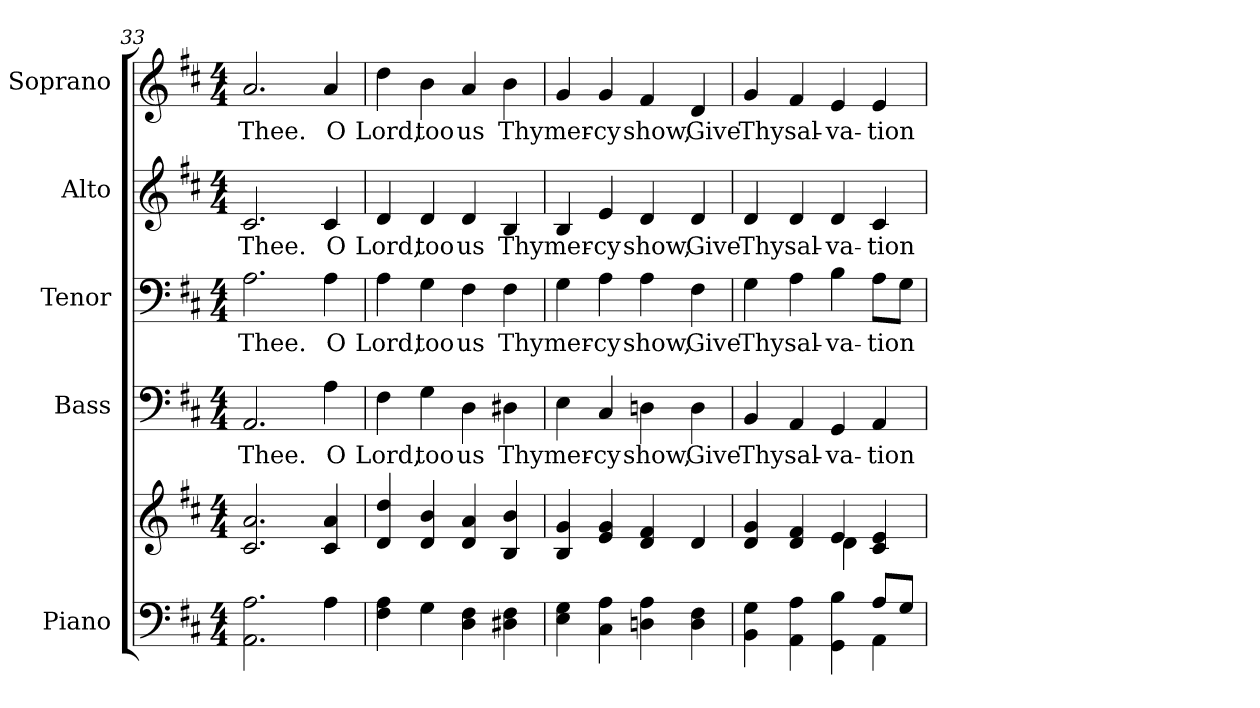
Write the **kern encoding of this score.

**kern	**kern	**kern	**text	**kern	**text	**kern	**text	**kern	**text
*part5	*part5	*part4	*part4	*part3	*part3	*part2	*part2	*part1	*part1
*staff6	*staff5	*staff4	*staff4	*staff3	*staff3	*staff2	*staff2	*staff1	*staff1
*I"Piano	*	*I"Bass	*	*I"Tenor	*	*I"Alto	*	*I"Soprano	*
*I'Pno.	*	*I'B.	*	*I'T.	*	*I'A.	*	*I'S.	*
*clefF4	*clefG2	*clefF4	*	*clefF4	*	*clefG2	*	*clefG2	*
*k[f#c#]	*k[f#c#]	*k[f#c#]	*	*k[f#c#]	*	*k[f#c#]	*	*k[f#c#]	*
*D:	*D:	*D:	*	*D:	*	*D:	*	*D:	*
*M4/4	*M4/4	*M4/4	*	*M4/4	*	*M4/4	*	*M4/4	*
=33	=33	=33	=33	=33	=33	=33	=33	=33	=33
!	!	!	!LO:LY:b:color=#000000	!	!	!	!	!	!
!	!	!	!	!	!LO:LY:b:color=#000000	!	!	!	!
!	!	!	!	!	!	!	!LO:LY:b:color=#000000	!	!
!	!	!	!	!	!	!	!	!	!LO:LY:b:color=#000000
2.AAi\ 2.Ai	2.c#i/ 2.ai	2.AAi/	Thee.	2.Ai\	Thee.	2.c#i/	Thee.	2.ai/	Thee.
!	!	!	!LO:LY:b:color=#000000	!	!	!	!	!	!
!	!	!	!	!	!LO:LY:b:color=#000000	!	!	!	!
!	!	!	!	!	!	!	!LO:LY:b:color=#000000	!	!
!	!	!	!	!	!	!	!	!	!LO:LY:b:color=#000000
4Ai\	4c#i/ 4ai	4Ai\	O	4Ai\	O	4c#i/	O	4ai/	O
=34	=34	=34	=34	=34	=34	=34	=34	=34	=34
!	!	!	!LO:LY:b:color=#000000	!	!	!	!	!	!
!	!	!	!	!	!LO:LY:b:color=#000000	!	!	!	!
!	!	!	!	!	!	!	!LO:LY:b:color=#000000	!	!
!	!	!	!	!	!	!	!	!	!LO:LY:b:color=#000000
4F#i\ 4Ai	4di/ 4ddi	4F#i\	Lord,	4Ai\	Lord,	4di/	Lord,	4ddi\	Lord,
!	!	!	!LO:LY:b:color=#000000	!	!	!	!	!	!
!	!	!	!	!	!LO:LY:b:color=#000000	!	!	!	!
!	!	!	!	!	!	!	!LO:LY:b:color=#000000	!	!
!	!	!	!	!	!	!	!	!	!LO:LY:b:color=#000000
4Gi\	4di/ 4bi	4Gi\	too	4Gi\	too	4di/	too	4bi\	too
!	!	!	!LO:LY:b:color=#000000	!	!	!	!	!	!
!	!	!	!	!	!LO:LY:b:color=#000000	!	!	!	!
!	!	!	!	!	!	!	!LO:LY:b:color=#000000	!	!
!	!	!	!	!	!	!	!	!	!LO:LY:b:color=#000000
4Di\ 4F#i	4di/ 4ai	4Di\	us	4F#i\	us	4di/	us	4ai/	us
!	!	!	!LO:LY:b:color=#000000	!	!	!	!	!	!
!	!	!	!	!	!LO:LY:b:color=#000000	!	!	!	!
!	!	!	!	!	!	!	!LO:LY:b:color=#000000	!	!
!	!	!	!	!	!	!	!	!	!LO:LY:b:color=#000000
4D#Xi\ 4F#i	4Bi/ 4bi	4D#Xi\	Thy	4F#i\	Thy	4Bi/	Thy	4bi\	Thy
!!LO:PB:g=z
=35	=35	=35	=35	=35	=35	=35	=35	=35	=35
!	!	!	!LO:LY:b:color=#000000	!	!	!	!	!	!
!	!	!	!	!	!LO:LY:b:color=#000000	!	!	!	!
!	!	!	!	!	!	!	!LO:LY:b:color=#000000	!	!
!	!	!	!	!	!	!	!	!	!LO:LY:b:color=#000000
4Ei\ 4Gi	4Bi/ 4gi	4Ei\	mer-	4Gi\	mer-	4Bi/	mer-	4gi/	mer-
!	!	!	!LO:LY:b:color=#000000	!	!	!	!	!	!
!	!	!	!	!	!LO:LY:b:color=#000000	!	!	!	!
!	!	!	!	!	!	!	!LO:LY:b:color=#000000	!	!
!	!	!	!	!	!	!	!	!	!LO:LY:b:color=#000000
4C#i\ 4Ai	4ei/ 4gi	4C#i/	-cy	4Ai\	-cy	4ei/	-cy	4gi/	-cy
!	!	!	!LO:LY:b:color=#000000	!	!	!	!	!	!
!	!	!	!	!	!LO:LY:b:color=#000000	!	!	!	!
!	!	!	!	!	!	!	!LO:LY:b:color=#000000	!	!
!	!	!	!	!	!	!	!	!	!LO:LY:b:color=#000000
4Dni\ 4Ai	4di/ 4f#i	4Dni\	show,	4Ai\	show,	4di/	show,	4f#i/	show,
!	!	!	!LO:LY:b:color=#000000	!	!	!	!	!	!
!	!	!	!	!	!LO:LY:b:color=#000000	!	!	!	!
!	!	!	!	!	!	!	!LO:LY:b:color=#000000	!	!
!	!	!	!	!	!	!	!	!	!LO:LY:b:color=#000000
4Di\ 4F#i	4di/	4Di\	Give	4F#i\	Give	4di/	Give	4di/	Give
=36	=36	=36	=36	=36	=36	=36	=36	=36	=36
*^	*^	*	*	*	*	*	*	*	*
!	!	!	!	!	!LO:LY:b:color=#000000	!	!	!	!	!	!
!	!	!	!	!	!	!	!LO:LY:b:color=#000000	!	!	!	!
!	!	!	!	!	!	!	!	!	!LO:LY:b:color=#000000	!	!
!	!	!	!	!	!	!	!	!	!	!	!LO:LY:b:color=#000000
4BBi\ 4Gi	2ryy	4di/ 4gi	2ryy	4BBi/	Thy	4Gi\	Thy	4di/	Thy	4gi/	Thy
!	!	!	!	!	!LO:LY:b:color=#000000	!	!	!	!	!	!
!	!	!	!	!	!	!	!LO:LY:b:color=#000000	!	!	!	!
!	!	!	!	!	!	!	!	!	!LO:LY:b:color=#000000	!	!
!	!	!	!	!	!	!	!	!	!	!	!LO:LY:b:color=#000000
4AAi\ 4Ai	.	4di/ 4f#i	.	4AAi/	sal-	4Ai\	sal-	4di/	sal-	4f#i/	sal-
!	!	!	!	!	!LO:LY:b:color=#000000	!	!	!	!	!	!
!	!	!	!	!	!	!	!LO:LY:b:color=#000000	!	!	!	!
!	!	!	!	!	!	!	!	!	!LO:LY:b:color=#000000	!	!
!	!	!	!	!	!	!	!	!	!	!	!LO:LY:b:color=#000000
4GGi\ 4Bi	4ryy	4ei/	4di\	4GGi/	-va-	4Bi\	-va-	4di/	-va-	4ei/	-va-
!	!	!	!	!	!LO:LY:b:color=#000000	!	!	!	!	!	!
!	!	!	!	!	!	!	!LO:LY:b:color=#000000	!	!	!	!
!	!	!	!	!	!	!	!	!	!LO:LY:b:color=#000000	!	!
!	!	!	!	!	!	!	!	!	!	!	!LO:LY:b:color=#000000
8Ai/L	4AAi\	4c#i/ 4ei	4ryy	4AAi/	-tion	8Ai\L	-tion	4c#i/	-tion	4ei/	-tion
8Gi/J	.	.	.	.	.	8Gi\J	.	.	.	.	.
*v	*v	*	*	*	*	*	*	*	*	*	*
*	*v	*v	*	*	*	*	*	*	*	*
=	=	=	=	=	=	=	=	=	=
*-	*-	*-	*-	*-	*-	*-	*-	*-	*-
